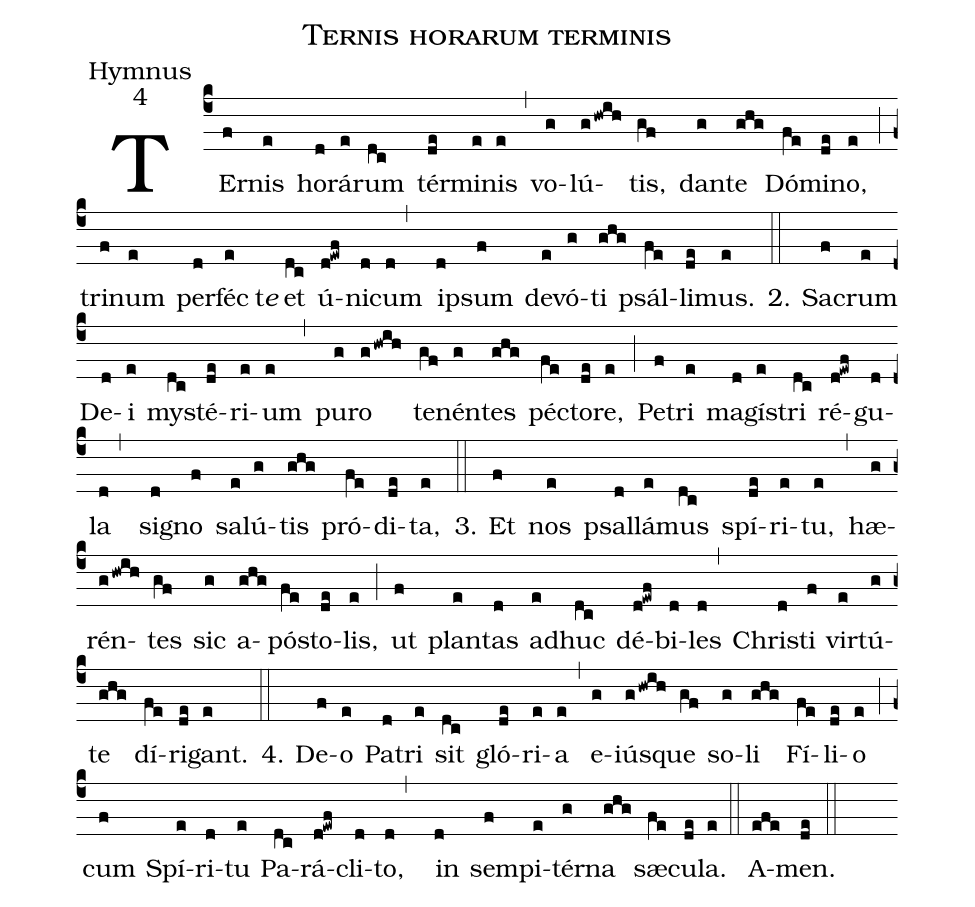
name:Ternis horarum terminis;
office-part:Hymnus;
mode:4;
%%
(c4)TEr(f)nis(e) ho(d)rá(e)rum(dc) tér(de)mi(e)nis(e) (,)
vo(g)lú(ghwih)tis,(gf) dan(g)te(ghg) Dó(fe)mi(de)no,(e) (;)
tri(f)num(e) per(d)féc(e)t<i>e</i>() et(dc) ú(d!ewf)ni(d)cum(d,)
i(d)psum(f) de(e)vó(g)ti(ghg) psál(fe)li(de)mus.(e) (::)
2. Sa(f)crum(e) De(d)i(e) my(dc)sté(de)ri(e)um(e) (,)
pu(g)ro(ghwih) te(gf)nén(g)tes(ghg) pé(fe)cto(de)re,(e) (;)
Pe(f)tri(e) ma(d)gí(e)stri(dc) ré(d!ewf)gu(d)la(d,)
si(d)gno(f) sa(e)lú(g)tis(ghg) pró(fe)di(de)ta,(e) (::)
3. Et(f) nos(e) psal(d)lá(e)mus(dc) spí(de)ri(e)tu,(e) (,)
hæ(g)rén(ghwih)tes(gf) sic(g) a(ghg)pó(fe)sto(de)lis,(e) (;)
ut(f) plan(e)tas(d) ad(e)huc(dc) dé(d!ewf)bi(d)les(d,)
Chri(d)sti(f) vir(e)tú(g)te(ghg) dí(fe)ri(de)gant.(e) (::)
4. De(f)o(e) Pa(d)tri(e) sit(dc) gló(de)ri(e)a(e) (,)
e(g)iús(ghwih)que(gf) so(g)li(ghg) Fí(fe)li(de)o(e) (;)
cum(f) Spí(e)ri(d)tu(e) Pa(dc)rá(d!ewf)cli(d)to,(d,)
in(d) sem(f)pi(e)tér(g)na(ghg) sæ(fe)cu(de)la.(e) (::)
A(efe)men.(de) (::)
